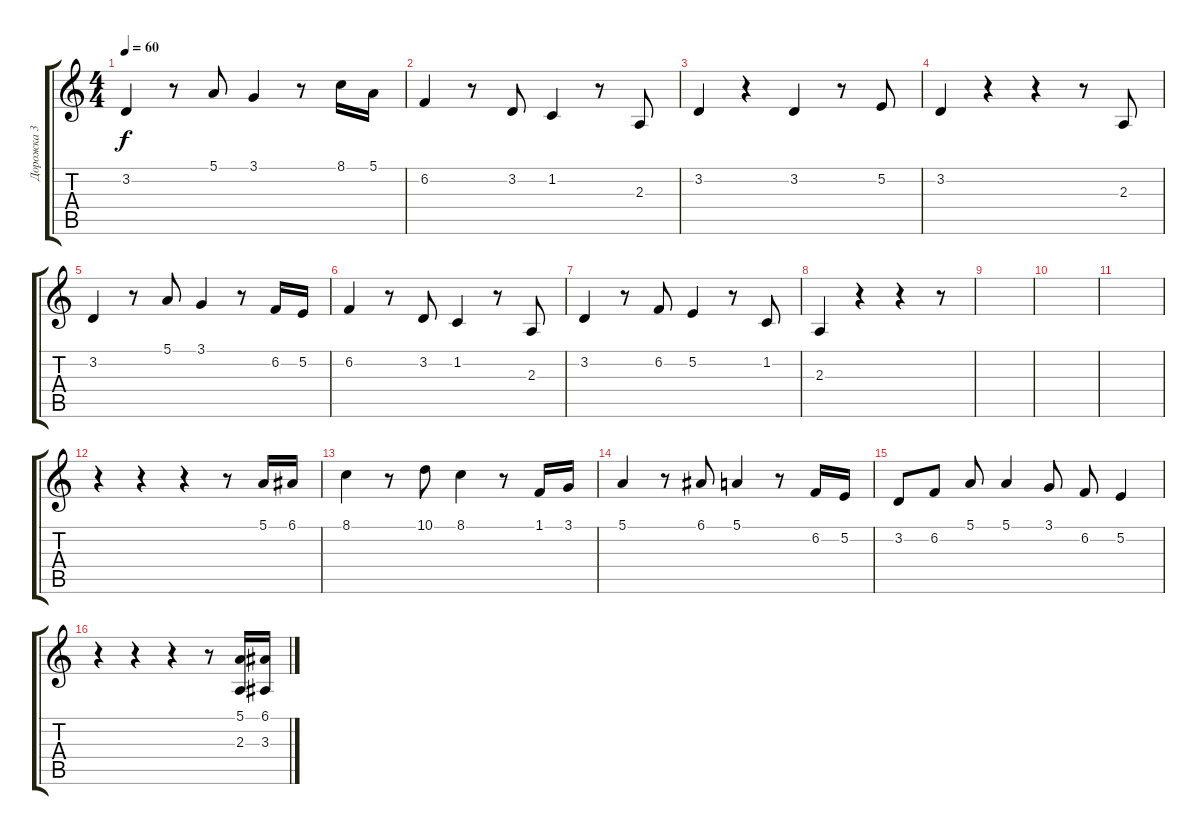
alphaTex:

\track ("Дорожка 3" "Дорожка 3") {instrument voiceoohs}
\staff {score tabs}
\tuning (E4 B3 G3 D3 A2 E2) {hide}
\ts (4 4)
\tempo 60
\clef g2
\ks c
3.2.4{dy f} r.8 5.1.8 3.1.4 r.8 8.1.16 5.1.16 |
6.2.4 r.8 3.2.8 1.2.4 r.8 2.3.8 |
3.2.4 r.4 3.2.4 r.8 5.2.8 |
3.2.4 r.4 r.4 r.8 2.3.8 |
3.2.4 r.8 5.1.8 3.1.4 r.8 6.2.16 5.2.16 |
6.2.4 r.8 3.2.8 1.2.4 r.8 2.3.8 |
3.2.4 r.8 6.2.8 5.2.4 r.8 1.2.8 |
2.3.4 r.4 r.4 r.8 |
|
|
|
r.4 r.4 r.4 r.8 5.1.16 6.1.16 |
8.1.4 r.8 10.1.8 8.1.4 r.8 1.1.16 3.1.16 |
5.1.4 r.8 6.1.8 5.1.4 r.8 6.2.16 5.2.16 |
3.2.8 6.2.8 5.1.8 5.1.4 3.1.8 6.2.8 5.2.4 |
r.4 r.4 r.4 r.8 (5.1 2.3).16 (6.1 3.3).16
